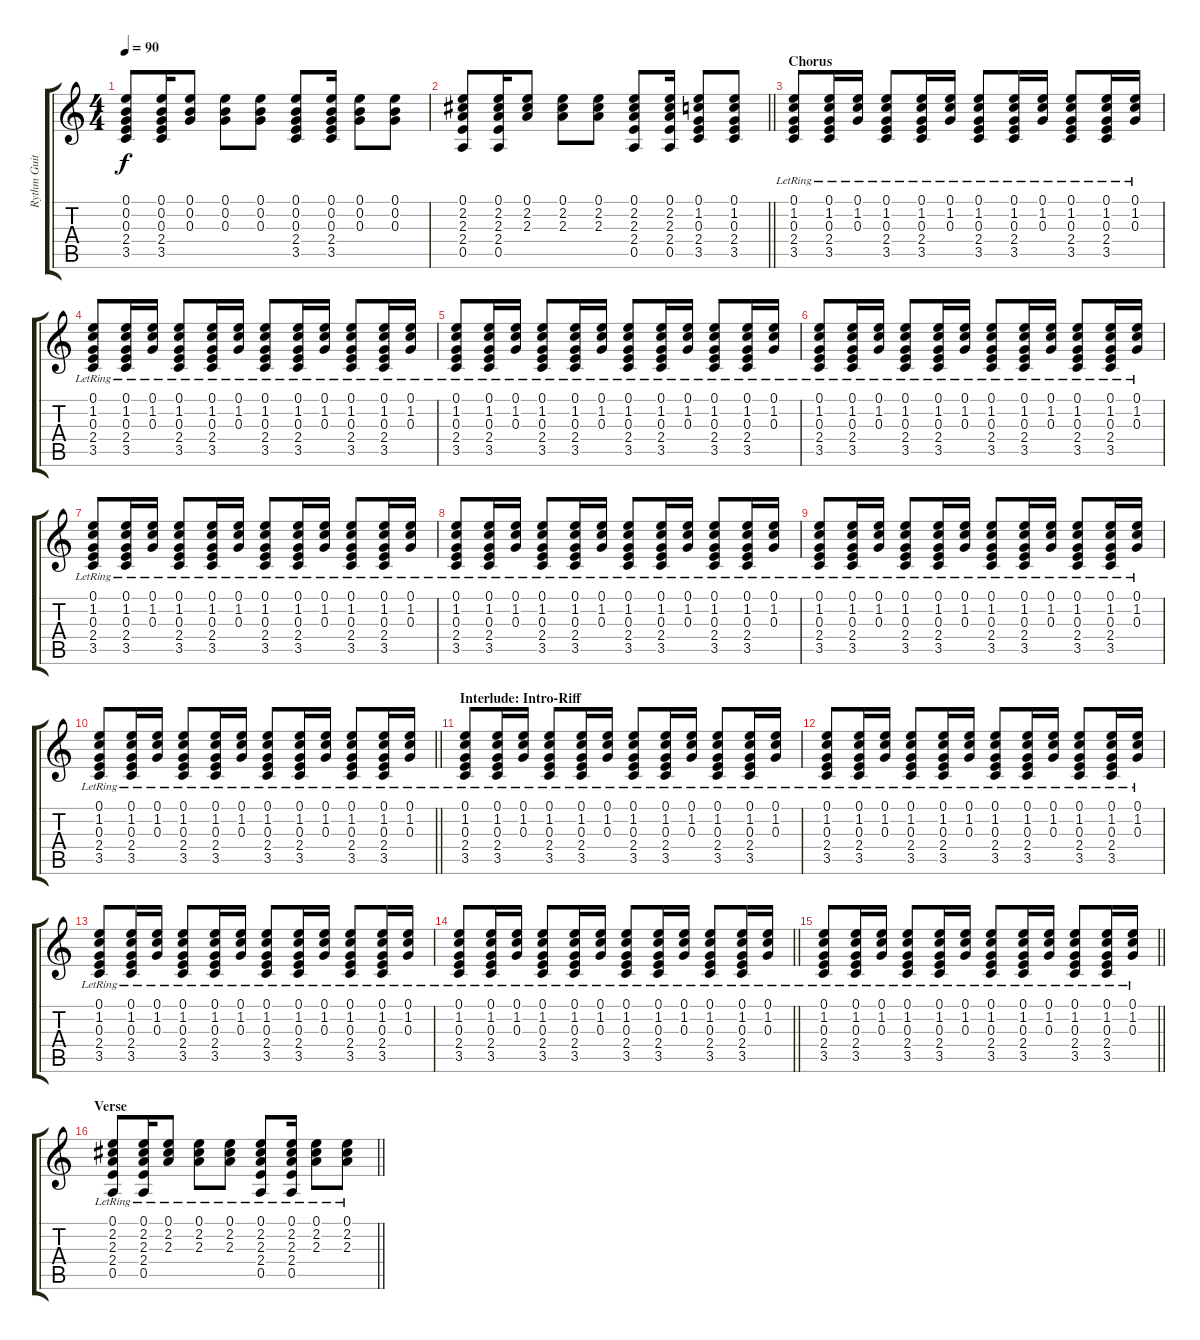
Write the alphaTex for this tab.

\track ("Rythm Guitar" "Rythm Guit") {instrument acousticguitarsteel}
\staff {score tabs}
\tuning (E4 B3 G3 D3 A2 E2) {hide}
\ts (4 4)
\tempo 90
\clef g2
\ks c
(0.1 0.2 0.3 2.4 3.5).8{dy f} (0.1 0.2 0.3 2.4 3.5).16 (0.1 0.2 0.3).8 (0.1 0.2 0.3).8 (0.1 0.2 0.3).8 (0.1 0.2 0.3 2.4 3.5).8 (0.1 0.2 0.3 2.4 3.5).16 (0.1 0.2 0.3).8 (0.1 0.2 0.3).8 |
\barLineRight lightlight
(0.1 2.2 2.3 2.4 0.5).8 (0.1 2.2 2.3 2.4 0.5).16 (0.1 2.2 2.3).8 (0.1 2.2 2.3).8 (0.1 2.2 2.3).8 (0.1 2.2 2.3 2.4 0.5).8 (0.1 2.2 2.3 2.4 0.5).16 (0.1 1.2 0.3 2.4 3.5).8 (0.1 1.2 0.3 2.4 3.5).8 |
\section ("" "Chorus")
(0.1{lr} 1.2{lr} 0.3{lr} 2.4{lr} 3.5{lr}).8{volume 16} (0.1{lr} 1.2{lr} 0.3{lr} 2.4{lr} 3.5{lr}).16 (0.1{lr} 1.2{lr} 0.3{lr}).16 (0.1{lr} 1.2{lr} 0.3{lr} 2.4{lr} 3.5{lr}).8 (0.1{lr} 1.2{lr} 0.3{lr} 2.4{lr} 3.5{lr}).16 (0.1{lr} 1.2{lr} 0.3{lr}).16 (0.1{lr} 1.2{lr} 0.3{lr} 2.4{lr} 3.5{lr}).8 (0.1{lr} 1.2{lr} 0.3{lr} 2.4{lr} 3.5{lr}).16 (0.1{lr} 1.2{lr} 0.3{lr}).16 (0.1{lr} 1.2{lr} 0.3{lr} 2.4{lr} 3.5{lr}).8 (0.1{lr} 1.2{lr} 0.3{lr} 2.4{lr} 3.5{lr}).16 (0.1{lr} 1.2{lr} 0.3{lr}).16 |
(0.1{lr} 1.2{lr} 0.3{lr} 2.4{lr} 3.5{lr}).8 (0.1{lr} 1.2{lr} 0.3{lr} 2.4{lr} 3.5{lr}).16 (0.1{lr} 1.2{lr} 0.3{lr}).16 (0.1{lr} 1.2{lr} 0.3{lr} 2.4{lr} 3.5{lr}).8 (0.1{lr} 1.2{lr} 0.3{lr} 2.4{lr} 3.5{lr}).16 (0.1{lr} 1.2{lr} 0.3{lr}).16 (0.1{lr} 1.2{lr} 0.3{lr} 2.4{lr} 3.5{lr}).8 (0.1{lr} 1.2{lr} 0.3{lr} 2.4{lr} 3.5{lr}).16 (0.1{lr} 1.2{lr} 0.3{lr}).16 (0.1{lr} 1.2{lr} 0.3{lr} 2.4{lr} 3.5{lr}).8 (0.1{lr} 1.2{lr} 0.3{lr} 2.4{lr} 3.5{lr}).16 (0.1{lr} 1.2{lr} 0.3{lr}).16 |
(0.1{lr} 1.2{lr} 0.3{lr} 2.4{lr} 3.5{lr}).8 (0.1{lr} 1.2{lr} 0.3{lr} 2.4{lr} 3.5{lr}).16 (0.1{lr} 1.2{lr} 0.3{lr}).16 (0.1{lr} 1.2{lr} 0.3{lr} 2.4{lr} 3.5{lr}).8 (0.1{lr} 1.2{lr} 0.3{lr} 2.4{lr} 3.5{lr}).16 (0.1{lr} 1.2{lr} 0.3{lr}).16 (0.1{lr} 1.2{lr} 0.3{lr} 2.4{lr} 3.5{lr}).8 (0.1{lr} 1.2{lr} 0.3{lr} 2.4{lr} 3.5{lr}).16 (0.1{lr} 1.2{lr} 0.3{lr}).16 (0.1{lr} 1.2{lr} 0.3{lr} 2.4{lr} 3.5{lr}).8 (0.1{lr} 1.2{lr} 0.3{lr} 2.4{lr} 3.5{lr}).16 (0.1{lr} 1.2{lr} 0.3{lr}).16 |
(0.1{lr} 1.2{lr} 0.3{lr} 2.4{lr} 3.5{lr}).8 (0.1{lr} 1.2{lr} 0.3{lr} 2.4{lr} 3.5{lr}).16 (0.1{lr} 1.2{lr} 0.3{lr}).16 (0.1{lr} 1.2{lr} 0.3{lr} 2.4{lr} 3.5{lr}).8 (0.1{lr} 1.2{lr} 0.3{lr} 2.4{lr} 3.5{lr}).16 (0.1{lr} 1.2{lr} 0.3{lr}).16 (0.1{lr} 1.2{lr} 0.3{lr} 2.4{lr} 3.5{lr}).8 (0.1{lr} 1.2{lr} 0.3{lr} 2.4{lr} 3.5{lr}).16 (0.1{lr} 1.2{lr} 0.3{lr}).16 (0.1{lr} 1.2{lr} 0.3{lr} 2.4{lr} 3.5{lr}).8 (0.1{lr} 1.2{lr} 0.3{lr} 2.4{lr} 3.5{lr}).16 (0.1{lr} 1.2{lr} 0.3{lr}).16 |
(0.1{lr} 1.2{lr} 0.3{lr} 2.4{lr} 3.5{lr}).8 (0.1{lr} 1.2{lr} 0.3{lr} 2.4{lr} 3.5{lr}).16 (0.1{lr} 1.2{lr} 0.3{lr}).16 (0.1{lr} 1.2{lr} 0.3{lr} 2.4{lr} 3.5{lr}).8 (0.1{lr} 1.2{lr} 0.3{lr} 2.4{lr} 3.5{lr}).16 (0.1{lr} 1.2{lr} 0.3{lr}).16 (0.1{lr} 1.2{lr} 0.3{lr} 2.4{lr} 3.5{lr}).8 (0.1{lr} 1.2{lr} 0.3{lr} 2.4{lr} 3.5{lr}).16 (0.1{lr} 1.2{lr} 0.3{lr}).16 (0.1{lr} 1.2{lr} 0.3{lr} 2.4{lr} 3.5{lr}).8 (0.1{lr} 1.2{lr} 0.3{lr} 2.4{lr} 3.5{lr}).16 (0.1{lr} 1.2{lr} 0.3{lr}).16 |
(0.1{lr} 1.2{lr} 0.3{lr} 2.4{lr} 3.5{lr}).8 (0.1{lr} 1.2{lr} 0.3{lr} 2.4{lr} 3.5{lr}).16 (0.1{lr} 1.2{lr} 0.3{lr}).16 (0.1{lr} 1.2{lr} 0.3{lr} 2.4{lr} 3.5{lr}).8 (0.1{lr} 1.2{lr} 0.3{lr} 2.4{lr} 3.5{lr}).16 (0.1{lr} 1.2{lr} 0.3{lr}).16 (0.1{lr} 1.2{lr} 0.3{lr} 2.4{lr} 3.5{lr}).8 (0.1{lr} 1.2{lr} 0.3{lr} 2.4{lr} 3.5{lr}).16 (0.1{lr} 1.2{lr} 0.3{lr}).16 (0.1{lr} 1.2{lr} 0.3{lr} 2.4{lr} 3.5{lr}).8 (0.1{lr} 1.2{lr} 0.3{lr} 2.4{lr} 3.5{lr}).16 (0.1{lr} 1.2{lr} 0.3{lr}).16 |
(0.1{lr} 1.2{lr} 0.3{lr} 2.4{lr} 3.5{lr}).8 (0.1{lr} 1.2{lr} 0.3{lr} 2.4{lr} 3.5{lr}).16 (0.1{lr} 1.2{lr} 0.3{lr}).16 (0.1{lr} 1.2{lr} 0.3{lr} 2.4{lr} 3.5{lr}).8 (0.1{lr} 1.2{lr} 0.3{lr} 2.4{lr} 3.5{lr}).16 (0.1{lr} 1.2{lr} 0.3{lr}).16 (0.1{lr} 1.2{lr} 0.3{lr} 2.4{lr} 3.5{lr}).8 (0.1{lr} 1.2{lr} 0.3{lr} 2.4{lr} 3.5{lr}).16 (0.1{lr} 1.2{lr} 0.3{lr}).16 (0.1{lr} 1.2{lr} 0.3{lr} 2.4{lr} 3.5{lr}).8 (0.1{lr} 1.2{lr} 0.3{lr} 2.4{lr} 3.5{lr}).16 (0.1{lr} 1.2{lr} 0.3{lr}).16 |
\barLineRight lightlight
(0.1{lr} 1.2{lr} 0.3{lr} 2.4{lr} 3.5{lr}).8 (0.1{lr} 1.2{lr} 0.3{lr} 2.4{lr} 3.5{lr}).16 (0.1{lr} 1.2{lr} 0.3{lr}).16 (0.1{lr} 1.2{lr} 0.3{lr} 2.4{lr} 3.5{lr}).8 (0.1{lr} 1.2{lr} 0.3{lr} 2.4{lr} 3.5{lr}).16 (0.1{lr} 1.2{lr} 0.3{lr}).16 (0.1{lr} 1.2{lr} 0.3{lr} 2.4{lr} 3.5{lr}).8 (0.1{lr} 1.2{lr} 0.3{lr} 2.4{lr} 3.5{lr}).16 (0.1{lr} 1.2{lr} 0.3{lr}).16 (0.1{lr} 1.2{lr} 0.3{lr} 2.4{lr} 3.5{lr}).8 (0.1{lr} 1.2{lr} 0.3{lr} 2.4{lr} 3.5{lr}).16 (0.1{lr} 1.2{lr} 0.3{lr}).16 |
\section ("" "Interlude: Intro-Riff")
(0.1{lr} 1.2{lr} 0.3{lr} 2.4{lr} 3.5{lr}).8{volume 9} (0.1{lr} 1.2{lr} 0.3{lr} 2.4{lr} 3.5{lr}).16 (0.1{lr} 1.2{lr} 0.3{lr}).16 (0.1{lr} 1.2{lr} 0.3{lr} 2.4{lr} 3.5{lr}).8 (0.1{lr} 1.2{lr} 0.3{lr} 2.4{lr} 3.5{lr}).16 (0.1{lr} 1.2{lr} 0.3{lr}).16 (0.1{lr} 1.2{lr} 0.3{lr} 2.4{lr} 3.5{lr}).8 (0.1{lr} 1.2{lr} 0.3{lr} 2.4{lr} 3.5{lr}).16 (0.1{lr} 1.2{lr} 0.3{lr}).16 (0.1{lr} 1.2{lr} 0.3{lr} 2.4{lr} 3.5{lr}).8 (0.1{lr} 1.2{lr} 0.3{lr} 2.4{lr} 3.5{lr}).16 (0.1{lr} 1.2{lr} 0.3{lr}).16 |
(0.1{lr} 1.2{lr} 0.3{lr} 2.4{lr} 3.5{lr}).8 (0.1{lr} 1.2{lr} 0.3{lr} 2.4{lr} 3.5{lr}).16 (0.1{lr} 1.2{lr} 0.3{lr}).16 (0.1{lr} 1.2{lr} 0.3{lr} 2.4{lr} 3.5{lr}).8 (0.1{lr} 1.2{lr} 0.3{lr} 2.4{lr} 3.5{lr}).16 (0.1{lr} 1.2{lr} 0.3{lr}).16 (0.1{lr} 1.2{lr} 0.3{lr} 2.4{lr} 3.5{lr}).8 (0.1{lr} 1.2{lr} 0.3{lr} 2.4{lr} 3.5{lr}).16 (0.1{lr} 1.2{lr} 0.3{lr}).16 (0.1{lr} 1.2{lr} 0.3{lr} 2.4{lr} 3.5{lr}).8 (0.1{lr} 1.2{lr} 0.3{lr} 2.4{lr} 3.5{lr}).16 (0.1{lr} 1.2{lr} 0.3{lr}).16 |
(0.1{lr} 1.2{lr} 0.3{lr} 2.4{lr} 3.5{lr}).8 (0.1{lr} 1.2{lr} 0.3{lr} 2.4{lr} 3.5{lr}).16 (0.1{lr} 1.2{lr} 0.3{lr}).16 (0.1{lr} 1.2{lr} 0.3{lr} 2.4{lr} 3.5{lr}).8 (0.1{lr} 1.2{lr} 0.3{lr} 2.4{lr} 3.5{lr}).16 (0.1{lr} 1.2{lr} 0.3{lr}).16 (0.1{lr} 1.2{lr} 0.3{lr} 2.4{lr} 3.5{lr}).8 (0.1{lr} 1.2{lr} 0.3{lr} 2.4{lr} 3.5{lr}).16 (0.1{lr} 1.2{lr} 0.3{lr}).16 (0.1{lr} 1.2{lr} 0.3{lr} 2.4{lr} 3.5{lr}).8 (0.1{lr} 1.2{lr} 0.3{lr} 2.4{lr} 3.5{lr}).16 (0.1{lr} 1.2{lr} 0.3{lr}).16 |
\barLineRight lightlight
(0.1{lr} 1.2{lr} 0.3{lr} 2.4{lr} 3.5{lr}).8 (0.1{lr} 1.2{lr} 0.3{lr} 2.4{lr} 3.5{lr}).16 (0.1{lr} 1.2{lr} 0.3{lr}).16 (0.1{lr} 1.2{lr} 0.3{lr} 2.4{lr} 3.5{lr}).8 (0.1{lr} 1.2{lr} 0.3{lr} 2.4{lr} 3.5{lr}).16 (0.1{lr} 1.2{lr} 0.3{lr}).16 (0.1{lr} 1.2{lr} 0.3{lr} 2.4{lr} 3.5{lr}).8 (0.1{lr} 1.2{lr} 0.3{lr} 2.4{lr} 3.5{lr}).16 (0.1{lr} 1.2{lr} 0.3{lr}).16 (0.1{lr} 1.2{lr} 0.3{lr} 2.4{lr} 3.5{lr}).8 (0.1{lr} 1.2{lr} 0.3{lr} 2.4{lr} 3.5{lr}).16 (0.1{lr} 1.2{lr} 0.3{lr}).16 |
\barLineRight lightlight
(0.1{lr} 1.2{lr} 0.3{lr} 2.4{lr} 3.5{lr}).8 (0.1{lr} 1.2{lr} 0.3{lr} 2.4{lr} 3.5{lr}).16 (0.1{lr} 1.2{lr} 0.3{lr}).16 (0.1{lr} 1.2{lr} 0.3{lr} 2.4{lr} 3.5{lr}).8 (0.1{lr} 1.2{lr} 0.3{lr} 2.4{lr} 3.5{lr}).16 (0.1{lr} 1.2{lr} 0.3{lr}).16 (0.1{lr} 1.2{lr} 0.3{lr} 2.4{lr} 3.5{lr}).8 (0.1{lr} 1.2{lr} 0.3{lr} 2.4{lr} 3.5{lr}).16 (0.1{lr} 1.2{lr} 0.3{lr}).16 (0.1{lr} 1.2{lr} 0.3{lr} 2.4{lr} 3.5{lr}).8 (0.1{lr} 1.2{lr} 0.3{lr} 2.4{lr} 3.5{lr}).16 (0.1{lr} 1.2{lr} 0.3{lr}).16 |
\section ("" "Verse")
\barLineRight lightlight
(0.1{lr} 2.2{lr} 2.3{lr} 2.4{lr} 0.5{lr}).8 (0.1{lr} 2.2{lr} 2.3{lr} 2.4{lr} 0.5{lr}).16 (0.1{lr} 2.2{lr} 2.3{lr}).8 (0.1{lr} 2.2{lr} 2.3{lr}).8 (0.1{lr} 2.2{lr} 2.3{lr}).8 (0.1{lr} 2.2{lr} 2.3{lr} 2.4{lr} 0.5{lr}).8 (0.1{lr} 2.2{lr} 2.3{lr} 2.4{lr} 0.5{lr}).16 (0.1{lr} 2.2{lr} 2.3{lr}).8 (0.1{lr} 2.2{lr} 2.3{lr}).8
